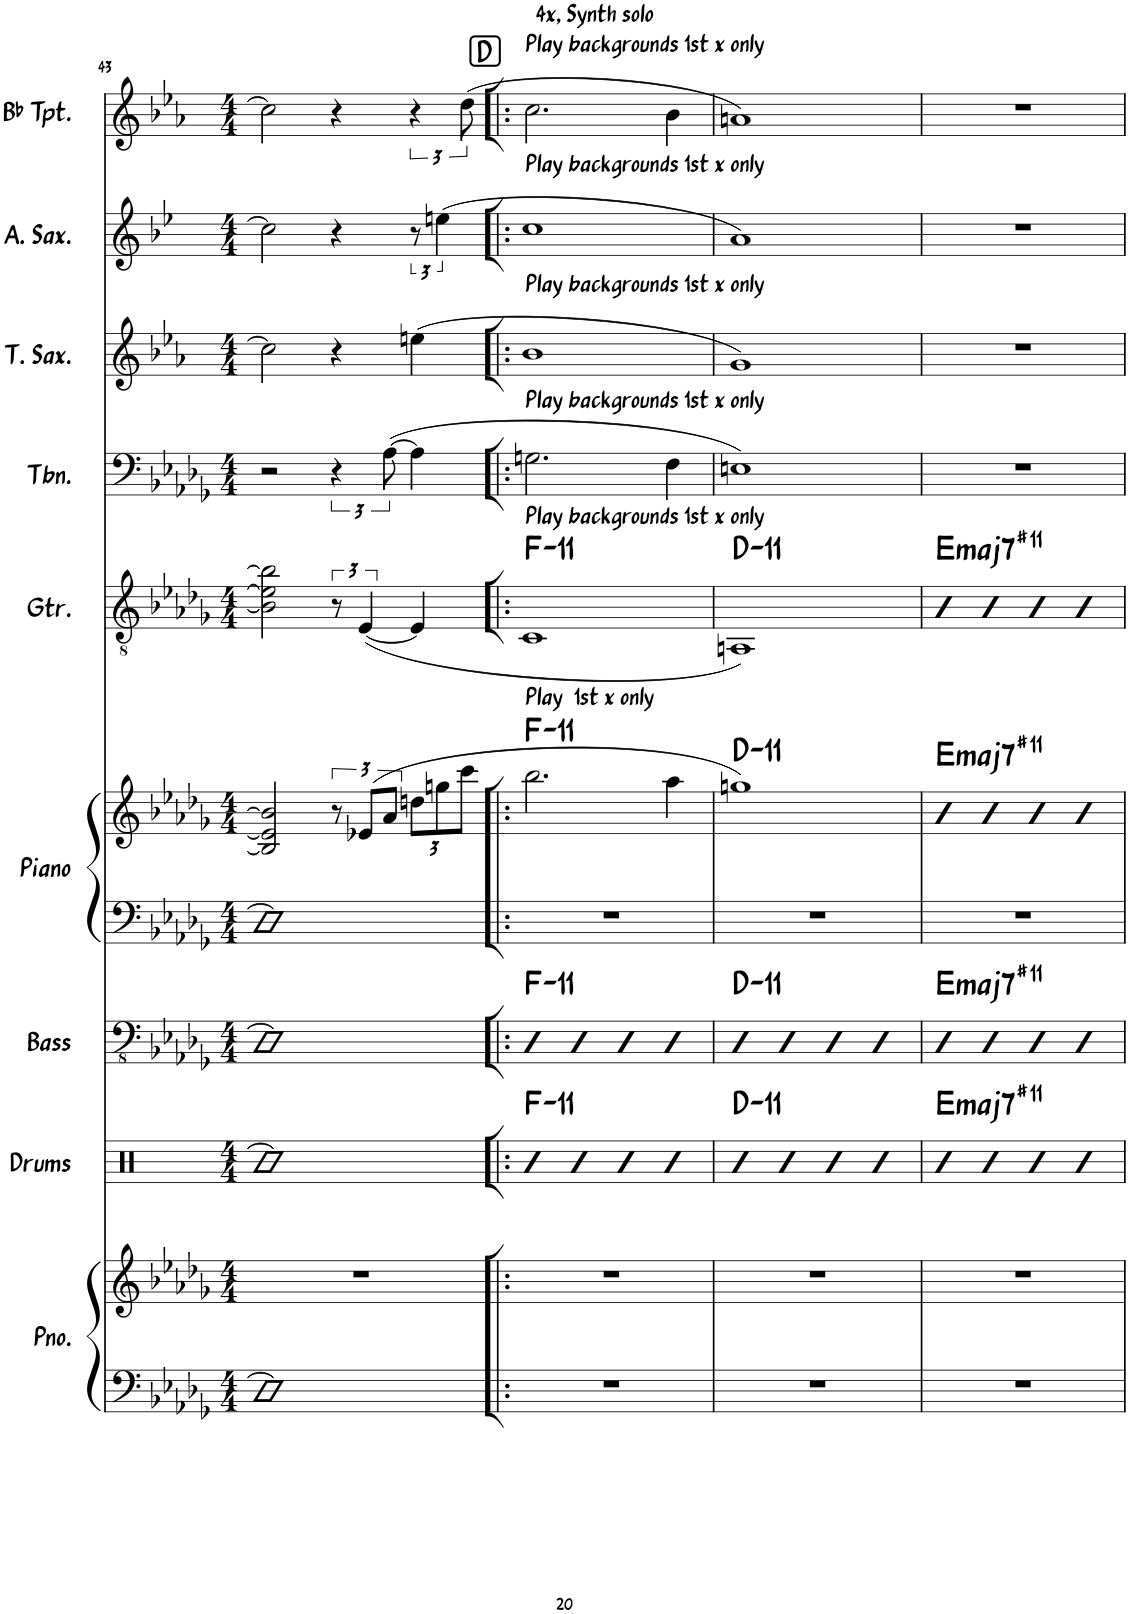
**kern	**kern	**kern	**harte	**kern	**harte	**kern	**kern	**harte	**kern	**harte	**kern	**kern	**kern	**kern
*part9	*part9	*part8	*part8	*part7	*part7	*part6	*part6	*part6	*part5	*part5	*part4	*part3	*part2	*part1
*staff11	*staff10	*staff9	*	*staff8	*	*staff7	*staff6	*	*staff5	*	*staff4	*staff3	*staff2	*staff1
*I"Piano	*	*I"Drums	*	*I"Bass	*	*I"Piano	*	*	*I"Guitar	*	*I"Trombone	*I"Tenor Saxophone	*I"Alto Saxophone	*I"Bb Trumpet
*I'Pno.	*	*I'Drums	*	*I'Bass	*	*I'Piano	*	*	*I'Gtr.	*	*I'Tbn.	*I'T. Sax.	*I'A. Sax.	*I'Bb Tpt.
!!LO:PB:g=z
*clefF4	*clefG2	*clefX	*	*clefFv4	*	*clefF4	*clefG2	*	*clefGv2	*	*clefF4	*clefG2	*clefG2	*clefG2
*	*	*	*	*	*	*	*	*	*	*	*	*Trd8c14	*Trd5c9	*Trd1c2
*k[b-e-a-d-g-]	*k[b-e-a-d-g-]	*k[]	*	*k[b-e-a-d-g-]	*	*k[b-e-a-d-g-]	*k[b-e-a-d-g-]	*	*k[b-e-a-d-g-]	*	*k[b-e-a-d-g-]	*k[b-e-a-]	*k[b-e-]	*k[b-e-a-]
*M4/4	*M4/4	*M4/4	*	*M4/4	*	*M4/4	*M4/4	*	*M4/4	*	*M4/4	*M4/4	*M4/4	*M4/4
=43	=43	=43	=43	=43	=43	=43	=43	=43	=43	=43	=43	=43	=43	=43
1Gn]	1r	1R]	.	1G]	.	1Gn]	2B/] 2e/] 2b-/]	.	2B\] 2e\] 2b-\]	.	2r	2cc#\]	2cc#\]	2cc\]
.	.	.	.	.	.	.	12r	.	12r	.	6r	4r	4r	4r
.	.	.	.	.	.	.	(12e-X/L	.	([6E-/	.	.	.	.	.
.	.	.	.	.	.	.	12a-/J	.	.	.	([12A-\	.	.	.
*	*	*	*	*	*	*	*Xbrackettup	*	*	*	*	*	*	*
.	.	.	.	.	.	.	12ddn\L	.	4E-/]	.	4A-\]	(4een\	12r	6r
.	.	.	.	.	.	.	12ggn\	.	.	.	.	.	(6een\	.
.	.	.	.	.	.	.	12ccc\J	.	.	.	.	.	.	(12dd\
!!LO:REH:place=s1:a:cj:fs=14:t=D
=44!|:	=44!|:	=44!|:	=44!|:	=44!|:	=44!|:	=44!|:	=44!|:	=44!|:	=44!|:	=44!|:	=44!|:	=44!|:	=44!|:	=44!|:
!	!	!	!	!	!	!	!	!	!	!	!	!	!	!LO:TX:a:t=4x, Synth solo
!	!	!	!	!	!	!	!	!	!	!	!	!	!	!LO:TX:a:t=Play backgrounds 1st x only
!	!	!	!	!	!	!	!	!	!	!	!	!	!LO:TX:a:t=Play backgrounds 1st x only	!
!	!	!	!	!	!	!	!	!	!	!	!	!LO:TX:a:t=Play backgrounds 1st x only	!	!
!	!	!	!	!	!	!	!	!	!	!	!LO:TX:a:t=Play backgrounds 1st x only	!	!	!
!	!	!	!	!	!	!	!	!	!LO:TX:a:t=Play backgrounds 1st x only	!	!	!	!	!
!	!	!	!LO:H:kt=11	!	!LO:H:kt=11	!	!LO:TX:a:t=Play  1st x only	!LO:H:kt=11	!	!LO:H:kt=11	!	!	!	!
1r	1r	4R	F:min9(11)	4DD-	F:min9(11)	1r	2.bb-\	F:min9(11)	1C	F:min9(11)	2.Gn\	1b-	1cc	2.cc\
.	.	4R	.	4DD-	.	.	.	.	.	.	.	.	.	.
.	.	4R	.	4DD-	.	.	.	.	.	.	.	.	.	.
.	.	4R	.	4DD-	.	.	4aa-\	.	.	.	4F\	.	.	4b-\
=45	=45	=45	=45	=45	=45	=45	=45	=45	=45	=45	=45	=45	=45	=45
!	!	!	!LO:H:kt=11	!	!LO:H:kt=11	!	!	!LO:H:kt=11	!	!LO:H:kt=11	!	!	!	!
1r	1r	4R	D:min9(11)	4B-	D:min9(11)	1r	1ggn)	D:min9(11)	1AAn)	D:min9(11)	1En)	1g)	1a)	1an)
.	.	4R	.	4B-	.	.	.	.	.	.	.	.	.	.
.	.	4R	.	4B-	.	.	.	.	.	.	.	.	.	.
.	.	4R	.	4B-	.	.	.	.	.	.	.	.	.	.
=46	=46	=46	=46	=46	=46	=46	=46	=46	=46	=46	=46	=46	=46	=46
!	!	!	!LO:H:kt=maj7	!	!LO:H:kt=maj7	!	!	!LO:H:kt=maj7	!	!LO:H:kt=maj7	!	!	!	!
1r	1r	4R	E:maj7(#11)	4B-	E:maj7(#11)	1r	4b-	E:maj7(#11)	4b-	E:maj7(#11)	1r	1r	1r	1r
.	.	4R	.	4B-	.	.	4b-	.	4b-	.	.	.	.	.
.	.	4R	.	4B-	.	.	4b-	.	4b-	.	.	.	.	.
.	.	4R	.	4B-	.	.	4b-	.	4b-	.	.	.	.	.
=	=	=	=	=	=	=	=	=	=	=	=	=	=	=
*-	*-	*-	*-	*-	*-	*-	*-	*-	*-	*-	*-	*-	*-	*-
